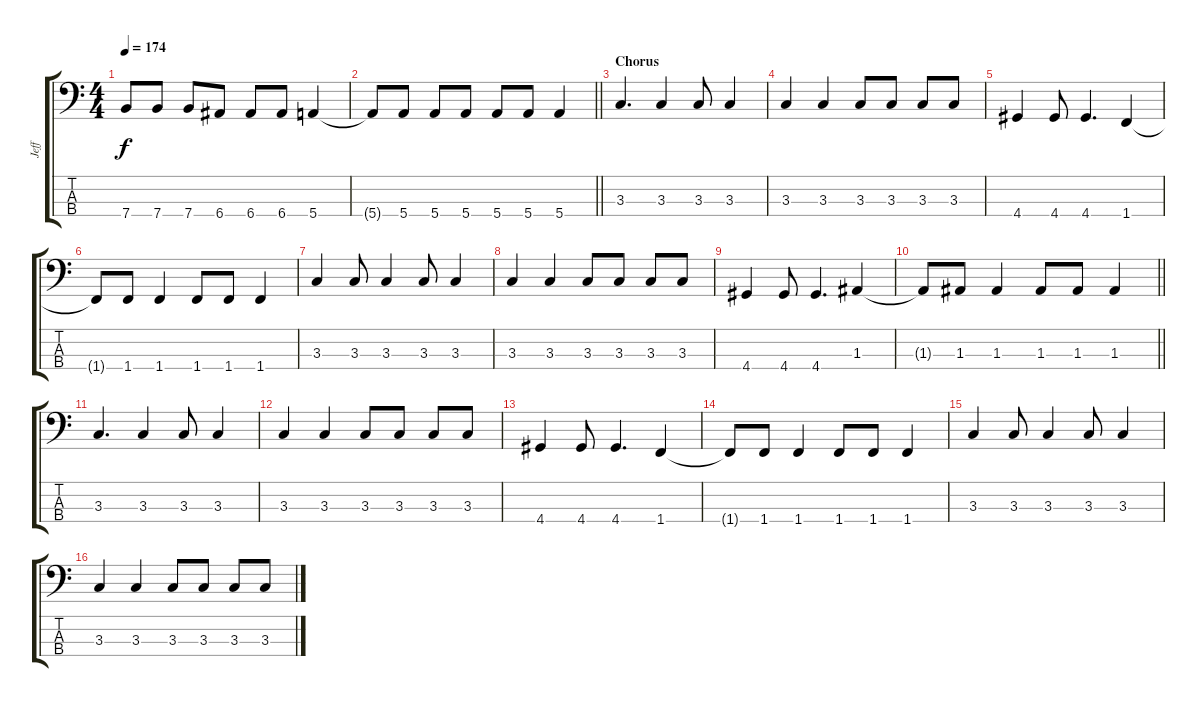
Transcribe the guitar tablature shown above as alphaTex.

\track ("Jeff" "Jeff") {instrument electricbassfinger}
\staff {score tabs}
\tuning (G2 D2 A1 E1) {hide}
\ts (4 4)
\tempo 174
\clef f4
\ks c
7.4.8{dy f} 7.4.8 7.4.8 6.4.8 6.4.8 6.4.8 5.4.4 |
\barLineRight lightlight
5.4{t}.8 5.4.8 5.4.8 5.4.8 5.4.8 5.4.8 5.4.4 |
\section ("" "Chorus")
3.3.4{d} 3.3.4 3.3.8 3.3.4 |
3.3.4 3.3.4 3.3.8 3.3.8 3.3.8 3.3.8 |
4.4.4 4.4.8 4.4.4{d} 1.4.4 |
1.4{t}.8 1.4.8 1.4.4 1.4.8 1.4.8 1.4.4 |
3.3.4 3.3.8 3.3.4 3.3.8 3.3.4 |
3.3.4 3.3.4 3.3.8 3.3.8 3.3.8 3.3.8 |
4.4.4 4.4.8 4.4.4{d} 1.3.4 |
\barLineRight lightlight
1.3{t}.8 1.3.8 1.3.4 1.3.8 1.3.8 1.3.4 |
3.3.4{d} 3.3.4 3.3.8 3.3.4 |
3.3.4 3.3.4 3.3.8 3.3.8 3.3.8 3.3.8 |
4.4.4 4.4.8 4.4.4{d} 1.4.4 |
1.4{t}.8 1.4.8 1.4.4 1.4.8 1.4.8 1.4.4 |
3.3.4 3.3.8 3.3.4 3.3.8 3.3.4 |
3.3.4 3.3.4 3.3.8 3.3.8 3.3.8 3.3.8
